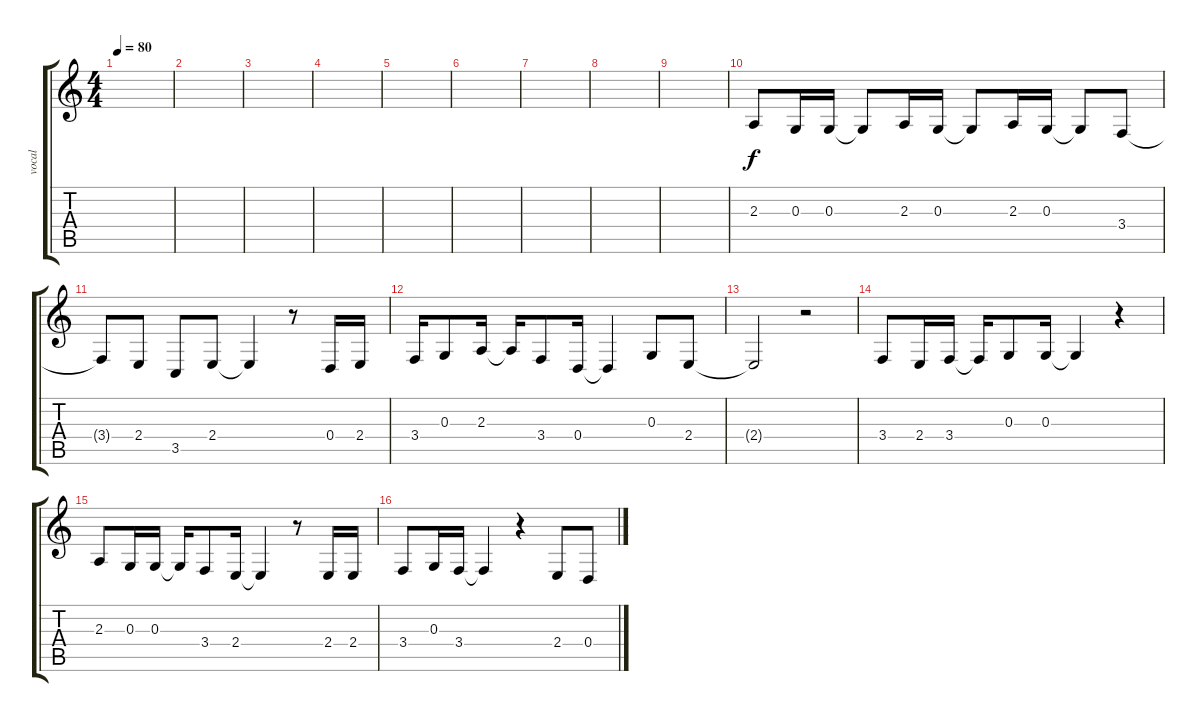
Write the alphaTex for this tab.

\track ("vocal" "vocal") {instrument electricpiano2}
\staff {score tabs}
\tuning (E4 B3 G3 D3 A2 E2) {hide}
\ts (4 4)
\tempo 80
\clef g2
\ks c
|
|
|
|
|
|
|
|
|
2.3.8 0.3.16 0.3.16 0.3{t}.8 2.3.16 0.3.16 0.3{t}.8 2.3.16 0.3.16 0.3{t}.8 3.4.8 |
3.4{t}.8 2.4.8 3.5.8 2.4.8 2.4{t}.4 r.8 0.4.16 2.4.16 |
3.4.16 0.3.8 2.3.16 2.3{t}.16 3.4.8 0.4.16 0.4{t}.4 0.3.8 2.4.8 |
2.4{t}.2 r.2 |
3.4.8 2.4.16 3.4.16 3.4{t}.16 0.3.8 0.3.16 0.3{t}.4 r.4 |
2.3.8 0.3.16 0.3.16 0.3{t}.16 3.4.8 2.4.16 2.4{t}.4 r.8 2.4.16 2.4.16 |
3.4.8 0.3.16 3.4.16 3.4{t}.4 r.4 2.4.8 0.4.8
